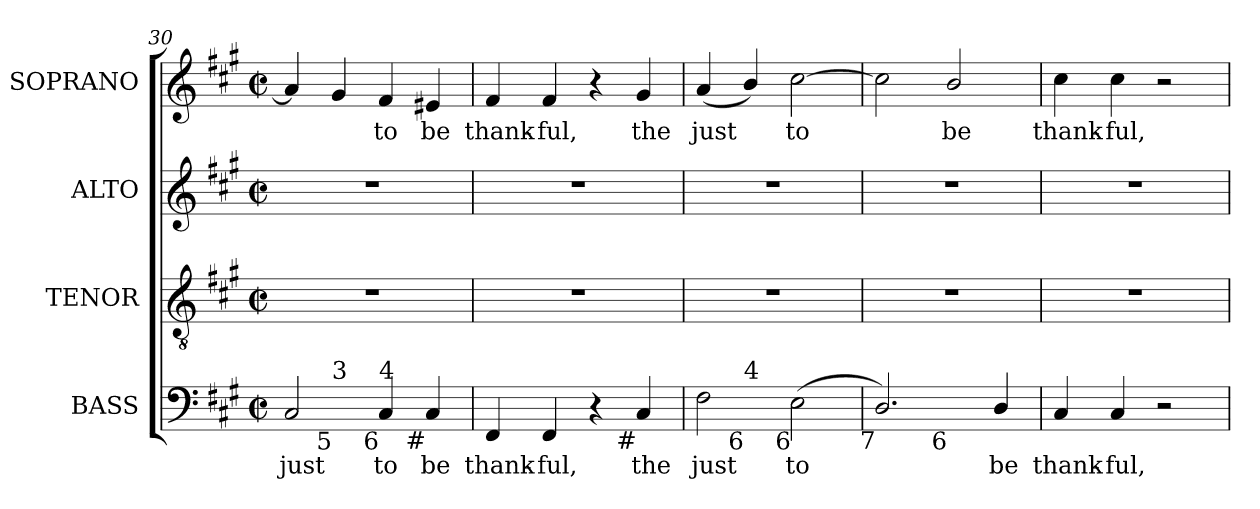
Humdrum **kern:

**kern	**text	**kern	**kern	**kern	**text
*part4	*part4	*part3	*part2	*part1	*part1
*staff4	*staff4	*staff3	*staff2	*staff1	*staff1
*I"BASS	*	*I"TENOR	*I"ALTO	*I"SOPRANO	*
*I'B.	*	*I'T.	*I'A.	*I'S.	*
*clefF4	*	*clefGv2	*clefG2	*clefG2	*
*	*	*ITrd7c12	*	*	*
*k[f#c#g#]	*	*k[f#c#g#]	*k[f#c#g#]	*k[f#c#g#]	*
*A:	*	*A:	*A:	*A:	*
*M2/2	*	*M2/2	*M2/2	*M2/2	*
*met(c|)	*	*met(c|)	*met(c|)	*met(c|)	*
=30	=30	=30	=30	=30	=30
!LO:TX:b:rj:t=6	!	!	!	!	!
!LO:TX:t=4#	!	!	!	!	!
!	!LO:LY:b:color=#000000	!	!	!	!
*^	*	*	*	*	*
2C#i/	4ryy	just	1r	1r	4ai/]	.
!	!LO:TX:b:rj:t=5	!	!	!	!	!
!	!LO:TX:t=3	!	!	!	!	!
.	2.ryy	.	.	.	4g#i/	.
!	!	!LO:LY:b:color=#000000	!	!	!	!
!LO:TX:b:rj:t=6	!	!	!	!	!	!
!LO:TX:t=4	!	!	!	!	!	!
!	!	!	!	!	!	!LO:LY:b:color=#000000
4C#i/	.	to	.	.	4f#i/	to
!	!	!LO:LY:b:color=#000000	!	!	!	!
!LO:TX:b:rj:t=#	!	!	!	!	!	!
!	!	!	!	!	!	!LO:LY:b:color=#000000
4C#i/	.	be	.	.	4e#Xi/	be
*v	*v	*	*	*	*	*
!!LO:LB:g=z
=31	=31	=31	=31	=31	=31
*^	*	*	*	*	*
!	!	!LO:LY:b:color=#000000	!	!	!	!
*v	*v	*	*	*	*	*
*^	*	*	*	*	*
!	!	!	!	!	!	!LO:LY:b:color=#000000
*v	*v	*	*	*	*	*
4FF#i/	thank-	1r	1r	4f#i/	thank-
!	!LO:LY:b:color=#000000	!	!	!	!
!	!	!	!	!	!LO:LY:b:color=#000000
4FF#i/	-ful,	.	.	4f#i/	-ful,
4r	.	.	.	4r	.
!	!LO:LY:b:color=#000000	!	!	!	!
!LO:TX:b:rj:t=#	!	!	!	!	!
!	!	!	!	!	!LO:LY:b:color=#000000
4C#i/	the	.	.	4g#i/	the
=32	=32	=32	=32	=32	=32
!	!LO:LY:b:color=#000000	!	!	!	!
!LO:TX:b:rj:t=5	!	!	!	!	!
!LO:TX:t=3	!	!	!	!	!
!	!	!	!	!	!LO:LY:b:color=#000000
*^	*	*	*	*	*
2F#i\	4ryy	just	1r	1r	(4ai/	just
!	!LO:TX:b:rj:t=6	!	!	!	!	!
!	!LO:TX:t=4	!	!	!	!	!
.	2.ryy	.	.	.	4bi/)	.
!	!	!LO:LY:b:color=#000000	!	!	!	!
!LO:TX:b:rj:t=6	!	!	!	!	!	!
!	!	!	!	!	!	!LO:LY:b:color=#000000
(2Ei\	.	to	.	.	[2cc#i\	to
=33	=33	=33	=33	=33	=33	=33
!LO:TX:b:rj:t=7	!	!	!	!	!	!
2.Di/)	2ryy	.	1r	1r	2cc#i\]	.
!	!LO:TX:b:rj:t=6	!	!	!	!	!
!	!	!	!	!	!	!LO:LY:b:color=#000000
.	2ryy	.	.	.	2bi/	be
!	!	!LO:LY:b:color=#000000	!	!	!	!
4Di/	.	be	.	.	.	.
*v	*v	*	*	*	*	*
=34	=34	=34	=34	=34	=34
*^	*	*	*	*	*
!	!	!LO:LY:b:color=#000000	!	!	!	!
*v	*v	*	*	*	*	*
*^	*	*	*	*	*
!LO:TX:b:rj:t=#	!	!	!	!	!	!
!	!	!	!	!	!	!LO:LY:b:color=#000000
*v	*v	*	*	*	*	*
4C#i/	thank-	1r	1r	4cc#i\	thank-
!	!LO:LY:b:color=#000000	!	!	!	!
!	!	!	!	!	!LO:LY:b:color=#000000
4C#i/	-ful,	.	.	4cc#i\	-ful,
2r	.	.	.	2r	.
=	=	=	=	=	=
*-	*-	*-	*-	*-	*-
